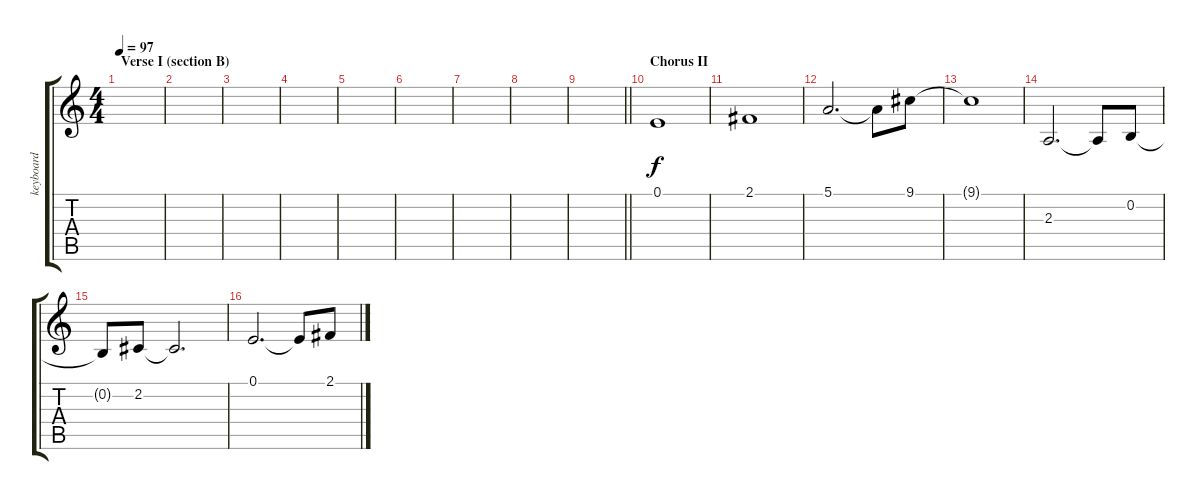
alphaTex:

\track ("keyboard" "keyboard") {instrument flute}
\staff {score tabs}
\tuning (E4 B3 G3 D3 A2 E2) {hide}
\ts (4 4)
\section ("" "Verse I (section B)")
\tempo 97
\clef g2
\ks c
|
|
|
|
|
|
|
|
\barLineRight lightlight
|
\section ("" "Chorus II")
0.1.1 |
2.1.1 |
5.1.2{d} 5.1{t}.8 9.1.8 |
9.1{t}.1 |
2.3.2{d} 2.3{t}.8 0.2.8 |
0.2{t}.8 2.2.8 2.2{t}.2{d} |
0.1.2{d} 0.1{t}.8 2.1.8
